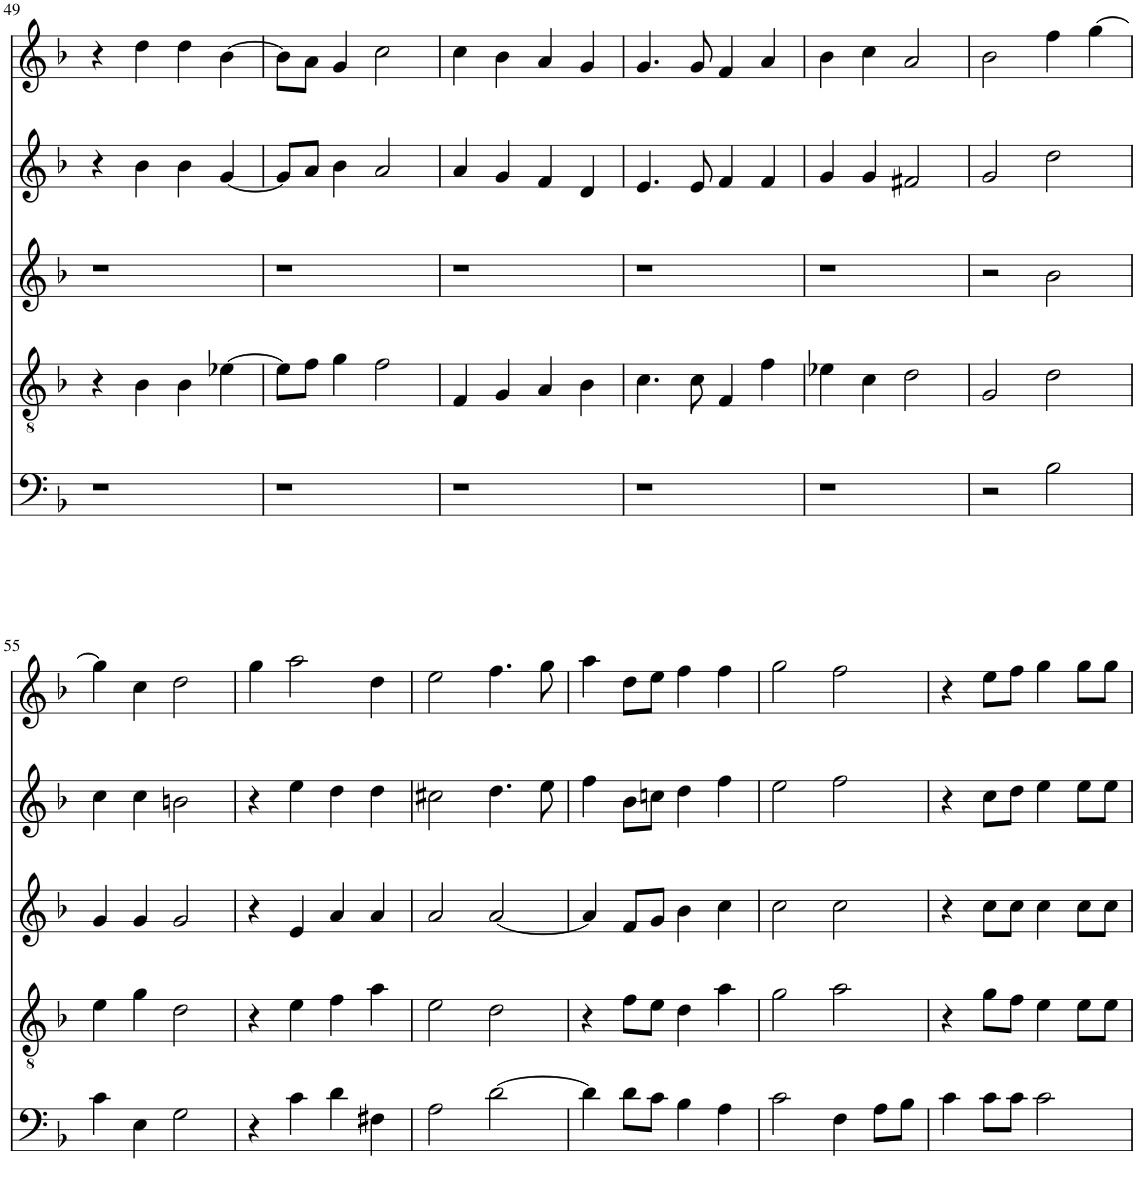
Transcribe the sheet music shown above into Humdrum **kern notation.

**kern	**kern	**kern	**kern	**kern
*part5	*part4	*part3	*part2	*part1
*staff5	*staff4	*staff3	*staff2	*staff1
*I"vox	*I"vox	*I"vox	*I"vox	*I"vox
!!LO:PB:g=z
*clefF4	*clefGv2	*clefG2	*clefG2	*clefG2
*k[b-]	*k[b-]	*k[b-]	*k[b-]	*k[b-]
*M4/4	*M4/4	*M4/4	*M4/4	*M4/4
=49	=49	=49	=49	=49
1r	4r	1r	4r	4r
.	4B-\	.	4b-\	4dd\
.	4B-\	.	4b-\	4dd\
.	[4e-X\	.	[4g/	[4b-\
=50	=50	=50	=50	=50
1r	8e-\L]	1r	8g/L]	8b-\L]
.	8f\J	.	8a/J	8a\J
.	4g\	.	4b-\	4g/
.	2f\	.	2a/	2cc\
=51	=51	=51	=51	=51
1r	4F/	1r	4a/	4cc\
.	4G/	.	4g/	4b-\
.	4A/	.	4f/	4a/
.	4B-\	.	4d/	4g/
=52	=52	=52	=52	=52
1r	4.c\	1r	4.e/	4.g/
.	8c\	.	8e/	8g/
.	4F/	.	4f/	4f/
.	4f\	.	4f/	4a/
=53	=53	=53	=53	=53
1r	4e-X\	1r	4g/	4b-\
.	4c\	.	4g/	4cc\
.	2d\	.	2f#X/	2a/
=54	=54	=54	=54	=54
2r	2G/	2r	2g/	2b-\
2B-\	2d\	2b-\	2dd\	4ff\
.	.	.	.	[4gg\
!!LO:LB:g=z
=55	=55	=55	=55	=55
4c\	4e\	4g/	4cc\	4gg\]
4E\	4g\	4g/	4cc\	4cc\
2G\	2d\	2g/	2bn\	2dd\
=56	=56	=56	=56	=56
4r	4r	4r	4r	4gg\
4c\	4e\	4e/	4ee\	2aa\
4d\	4f\	4a/	4dd\	.
4F#X\	4a\	4a/	4dd\	4dd\
=57	=57	=57	=57	=57
2A\	2e\	2a/	2cc#X\	2ee\
[2d\	2d\	[2a/	4.dd\	4.ff\
.	.	.	8ee\	8gg\
=58	=58	=58	=58	=58
4d\]	4r	4a/]	4ff\	4aa\
8d\L	8f\L	8f/L	8b-\L	8dd\L
8c\J	8e\J	8g/J	8ccn\J	8ee\J
4B-\	4d\	4b-\	4dd\	4ff\
4A\	4a\	4cc\	4ff\	4ff\
=59	=59	=59	=59	=59
2c\	2g\	2cc\	2ee\	2gg\
4F\	2a\	2cc\	2ff\	2ff\
8A\L	.	.	.	.
8B-\J	.	.	.	.
=60	=60	=60	=60	=60
4c\	4r	4r	4r	4r
8c\L	8g\L	8cc\L	8cc\L	8ee\L
8c\J	8f\J	8cc\J	8dd\J	8ff\J
2c\	4e\	4cc\	4ee\	4gg\
.	8e\L	8cc\L	8ee\L	8gg\L
.	8e\J	8cc\J	8ee\J	8gg\J
=	=	=	=	=
*-	*-	*-	*-	*-
